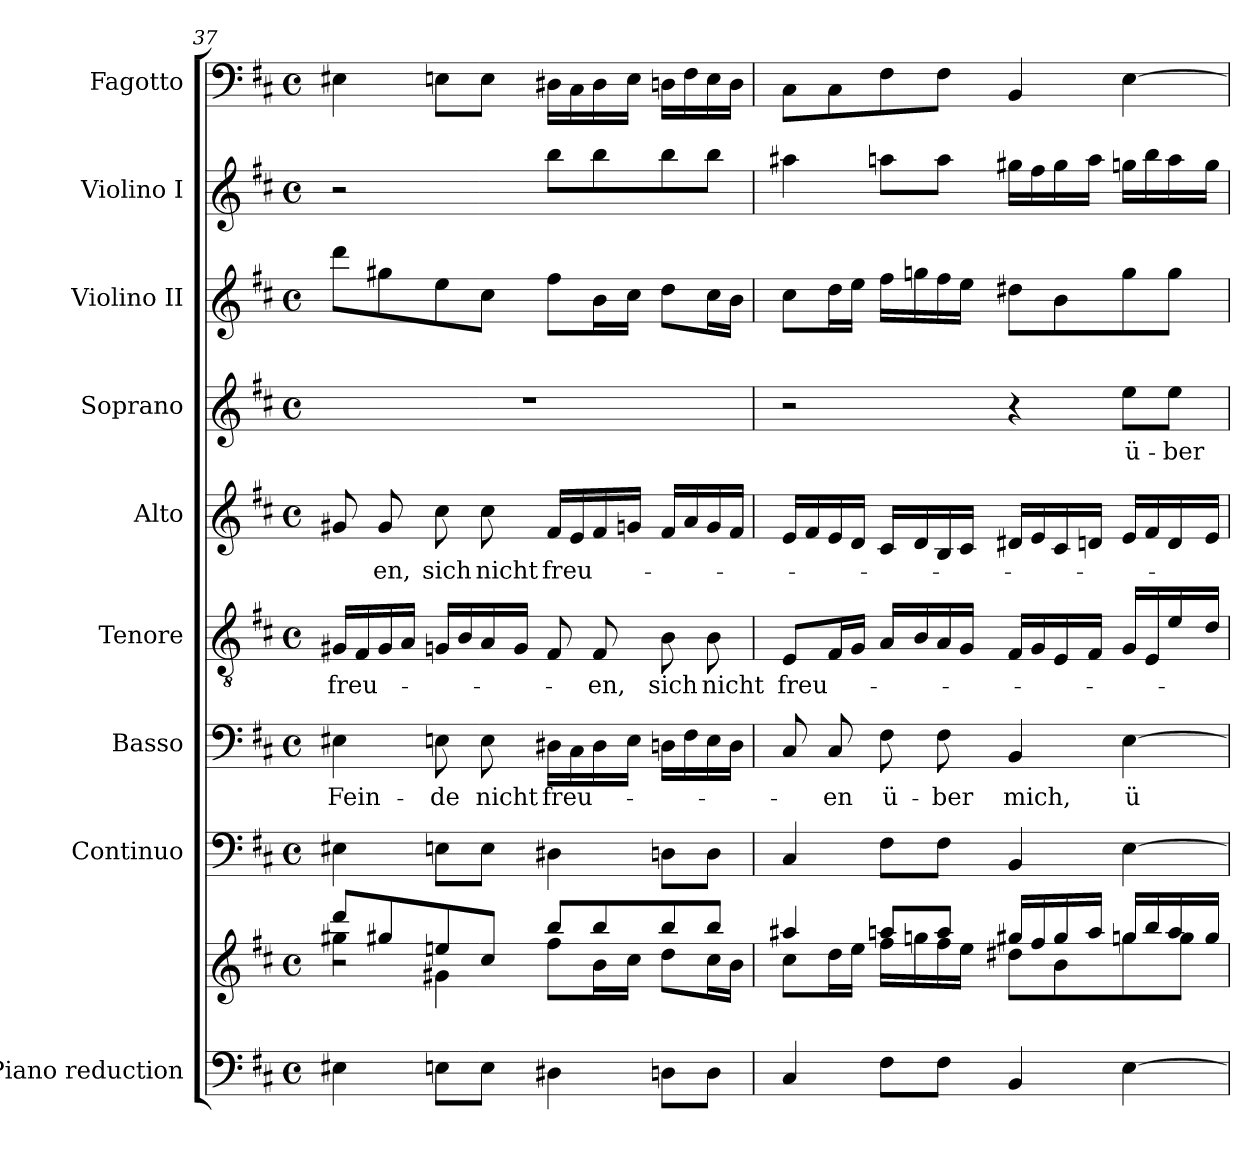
**kern	**kern	**kern	**kern	**text	**kern	**text	**kern	**text	**kern	**text	**kern	**kern	**kern
*part9	*part9	*part8	*part7	*part7	*part6	*part6	*part5	*part5	*part4	*part4	*part3	*part2	*part1
*staff10	*staff9	*staff8	*staff7	*staff7	*staff6	*staff6	*staff5	*staff5	*staff4	*staff4	*staff3	*staff2	*staff1
*I"Piano reduction	*	*I"Continuo	*I"Basso	*	*I"Tenore	*	*I"Alto	*	*I"Soprano	*	*I"Violino II	*I"Violino I	*I"Fagotto
*I'Pno	*	*	*	*	*	*	*	*	*	*	*I'Vln	*I'Vln	*
*clefF4	*clefG2	*clefF4	*clefF4	*	*clefGv2	*	*clefG2	*	*clefG2	*	*clefG2	*clefG2	*clefF4
*k[f#c#]	*k[f#c#]	*k[f#c#]	*k[f#c#]	*	*k[f#c#]	*	*k[f#c#]	*	*k[f#c#]	*	*k[f#c#]	*k[f#c#]	*k[f#c#]
*M4/4	*M4/4	*M4/4	*M4/4	*	*M4/4	*	*M4/4	*	*M4/4	*	*M4/4	*M4/4	*M4/4
*met(c)	*met(c)	*met(c)	*met(c)	*	*met(c)	*	*met(c)	*	*met(c)	*	*met(c)	*met(c)	*met(c)
=37	=37	=37	=37	=37	=37	=37	=37	=37	=37	=37	=37	=37	=37
*	*^	*	*	*	*	*	*	*	*	*	*	*	*
*	*	*^	*	*	*	*	*	*	*	*	*	*	*	*
!	!	!	!	!	!	!LO:LY:b	!	!LO:LY:b	!	!	!	!	!	!	!
4E#X\	8ddd/L	2r	4gg#X!\	4E#X\	4E#X\	Fein-	16G#X/LL	freu-	8g#X/	.	1r	.	8ddd\L	2r	4E#X\
.	.	.	.	.	.	.	16F#/	.	.	.	.	.	.	.	.
!	!	!	!	!	!	!	!	!	!	!LO:LY:b	!	!	!	!	!
.	8gg#X/	.	.	.	.	.	16G#/	.	8g#/	-en,	.	.	8gg#X\	.	.
.	.	.	.	.	.	.	16A/JJ	.	.	.	.	.	.	.	.
!	!	!	!	!	!	!LO:LY:b	!	!	!	!LO:LY:b	!	!	!	!	!
8En\L	8een/	.	4g#X!\	8En\L	8En\	de	16Gn/LL	.	8cc#\	sich	.	.	8ee\	.	8En\L
.	.	.	.	.	.	.	16B/	.	.	.	.	.	.	.	.
!	!	!	!	!	!	!LO:LY:b	!	!	!	!LO:LY:b	!	!	!	!	!
8E\J	8cc#/J	.	.	8E\J	8E\	nicht	16A/	.	8cc#\	nicht	.	.	8cc#\J	.	8E\J
.	.	.	.	.	.	.	16G/JJ	.	.	.	.	.	.	.	.
!	!	!	!	!	!	!LO:LY:b	!	!	!	!LO:LY:b	!	!	!	!	!
4D#X\	8bb/L	8ff#\L	2ryy	4D#X\	16D#X\LL	freu-	8F#/	.	16f#/LL	freu-	.	.	8ff#\L	8bb\L	16D#X\LL
.	.	.	.	.	16C#\	.	.	.	16e/	.	.	.	.	.	16C#\
!	!	!	!	!	!	!	!	!LO:LY:b	!	!	!	!	!	!	!
.	8bb/	16b\L	.	.	16D#\	.	8F#/	en,	16f#/	.	.	.	16b\L	8bb\	16D#\
.	.	16cc#\JJ	.	.	16E\JJ	.	.	.	16gn/JJ	.	.	.	16cc#\JJ	.	16E\JJ
!	!	!	!	!	!	!	!	!LO:LY:b	!	!	!	!	!	!	!
8Dn\L	8bb/	8dd\L	.	8Dn\L	16Dn\LL	.	8B\	sich	16f#/LL	.	.	.	8dd\L	8bb\	16Dn\LL
.	.	.	.	.	16F#\	.	.	.	16a/	.	.	.	.	.	16F#\
!	!	!	!	!	!	!	!	!LO:LY:b	!	!	!	!	!	!	!
8D\J	8bb/J	16cc#\L	.	8D\J	16E\	.	8B\	nicht	16g/	.	.	.	16cc#\L	8bb\J	16E\
.	.	16b\JJ	.	.	16D\JJ	.	.	.	16f#/JJ	.	.	.	16b\JJ	.	16D\JJ
*	*	*v	*v	*	*	*	*	*	*	*	*	*	*	*	*
!!LO:PB:g=z
=38	=38	=38	=38	=38	=38	=38	=38	=38	=38	=38	=38	=38	=38	=38
!	!	!	!	!	!	!	!LO:LY:b	!	!	!	!	!	!	!
4C#/	4aa#X/	8cc#\L	4C#/	8C#/	.	8E/L	freu-	16e/LL	.	2r	.	8cc#\L	4aa#X\	8C#\L
.	.	.	.	.	.	.	.	16f#/	.	.	.	.	.	.
!	!	!	!	!	!LO:LY:b	!	!	!	!	!	!	!	!	!
.	.	16dd\L	.	8C#/	en	16F#/L	.	16e/	.	.	.	16dd\L	.	8C#\
.	.	16ee\JJ	.	.	.	16G/JJ	.	16d/JJ	.	.	.	16ee\JJ	.	.
!	!	!	!	!	!LO:LY:b	!	!	!	!	!	!	!	!	!
8F#\L	8aan/L	16ff#\LL	8F#\L	8F#\	ü-	16A/LL	.	16c#/LL	.	.	.	16ff#\LL	8aan\L	8F#\
.	.	16ggn\	.	.	.	16B/	.	16d/	.	.	.	16ggn\	.	.
!	!	!	!	!	!LO:LY:b	!	!	!	!	!	!	!	!	!
8F#\J	8aa/J	16ff#\	8F#\J	8F#\	ber	16A/	.	16B/	.	.	.	16ff#\	8aa\J	8F#\J
.	.	16ee\JJ	.	.	.	16G/JJ	.	16c#/JJ	.	.	.	16ee\JJ	.	.
!	!	!	!	!	!LO:LY:b	!	!	!	!	!	!	!	!	!
4BB/	16gg#X/LL	8dd#X\L	4BB/	4BB/	mich,	16F#/LL	.	16d#X/LL	.	4r	.	8dd#X\L	16gg#X\LL	4BB/
.	16ff#/	.	.	.	.	16G/	.	16e/	.	.	.	.	16ff#\	.
.	16gg#/	8b\	.	.	.	16E/	.	16c#/	.	.	.	8b\	16gg#\	.
.	16aa/JJ	.	.	.	.	16F#/JJ	.	16dn/JJ	.	.	.	.	16aa\JJ	.
!	!	!	!	!	!LO:LY:b	!	!	!	!	!	!LO:LY:b	!	!	!
[4E\	16ggn/LL	8gg\	[4E\	[4E\	ü-	16G/LL	.	16e/LL	.	8ee\L	ü-	8gg\	16ggn\LL	[4E\
.	16bb/	.	.	.	.	16E/	.	16f#/	.	.	.	.	16bb\	.
!	!	!	!	!	!	!	!	!	!	!	!LO:LY:b	!	!	!
.	16aa/	8gg\J	.	.	.	16e/	.	16d/	.	8ee\J	-ber	8gg\J	16aa\	.
.	16gg/JJ	.	.	.	.	16d/JJ	.	16e/JJ	.	.	.	.	16gg\JJ	.
*	*v	*v	*	*	*	*	*	*	*	*	*	*	*	*
=	=	=	=	=	=	=	=	=	=	=	=	=	=
*-	*-	*-	*-	*-	*-	*-	*-	*-	*-	*-	*-	*-	*-
